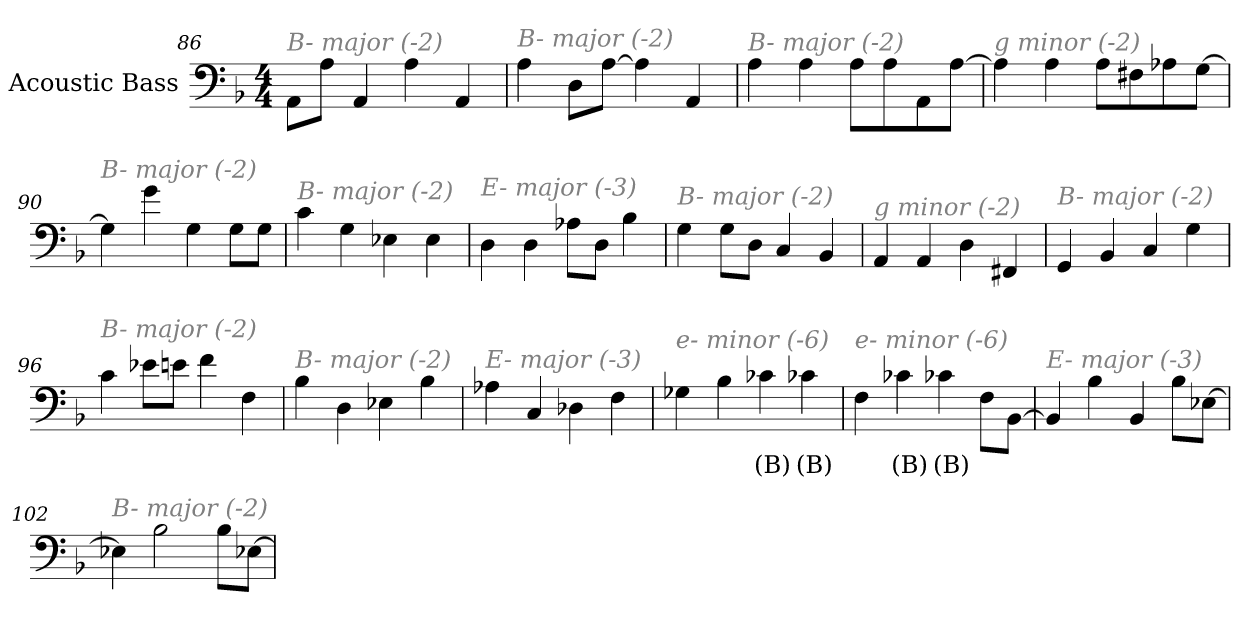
**kern	**text
*part1	*part1
*staff1	*staff1
*I"Acoustic Bass	*
*clefF4	*
*ITrd7c12	*
*k[b-]	*
*F:	*
*M4/4	*
=86	=86
!LO:TX:i:color=#808080:t=B- major (-2)	!
8AAAL	.
8AAJ	.
4AAA	.
4AA	.
4AAA	.
=87	=87
!LO:TX:i:color=#808080:t=B- major (-2)	!
4AA	.
8DDL	.
[8AAJ	.
4AA]	.
4AAA	.
=88	=88
!LO:TX:i:color=#808080:t=B- major (-2)	!
4AA	.
4AA	.
8AAL	.
8AA	.
8AAA	.
[8AAJ	.
=89	=89
!LO:TX:i:color=#808080:t=g minor (-2)	!
4AA]	.
4AA	.
8AAL	.
8FF#X	.
8AA-X	.
[8GGJ	.
=90	=90
!LO:TX:i:color=#808080:t=B- major (-2)	!
4GG]	.
4G	.
4GG	.
8GGL	.
8GGJ	.
=91	=91
!LO:TX:i:color=#808080:t=B- major (-2)	!
4C	.
4GG	.
4EE-X	.
4EE-	.
=92	=92
!LO:TX:i:color=#808080:t=E- major (-3)	!
4DD	.
4DD	.
8AA-XL	.
8DDJ	.
4BB-	.
=93	=93
!LO:TX:i:color=#808080:t=B- major (-2)	!
4GG	.
8GGL	.
8DDJ	.
4CC	.
4BBB-	.
=94	=94
!LO:TX:i:color=#808080:t=g minor (-2)	!
4AAA	.
4AAA	.
4DD	.
4FFF#X	.
=95	=95
!LO:TX:i:color=#808080:t=B- major (-2)	!
4GGG	.
4BBB-	.
4CC	.
4GG	.
=96	=96
!LO:TX:i:color=#808080:t=B- major (-2)	!
4C	.
8E-XL	.
8EnJ	.
4F	.
4FF	.
=97	=97
!LO:TX:i:color=#808080:t=B- major (-2)	!
4BB-	.
4DD	.
4EE-X	.
4BB-	.
=98	=98
!LO:TX:i:color=#808080:t=E- major (-3)	!
4AA-X	.
4CC	.
4DD-X	.
4FF	.
=99	=99
!LO:TX:i:color=#808080:t=e- minor (-6)	!
4GG-X	.
4BB-	.
4C-Xi	(B)
4C-Xi	(B)
=100	=100
!LO:TX:i:color=#808080:t=e- minor (-6)	!
4FF	.
4C-Xi	(B)
4C-Xi	(B)
8FFL	.
[8BBB-J	.
=101	=101
!LO:TX:i:color=#808080:t=E- major (-3)	!
4BBB-]	.
4BB-	.
4BBB-	.
8BB-L	.
[8EE-XJ	.
=102	=102
!LO:TX:i:color=#808080:t=B- major (-2)	!
4EE-X]	.
2BB-	.
8BB-L	.
[8EE-XJ	.
=	=
*-	*-
